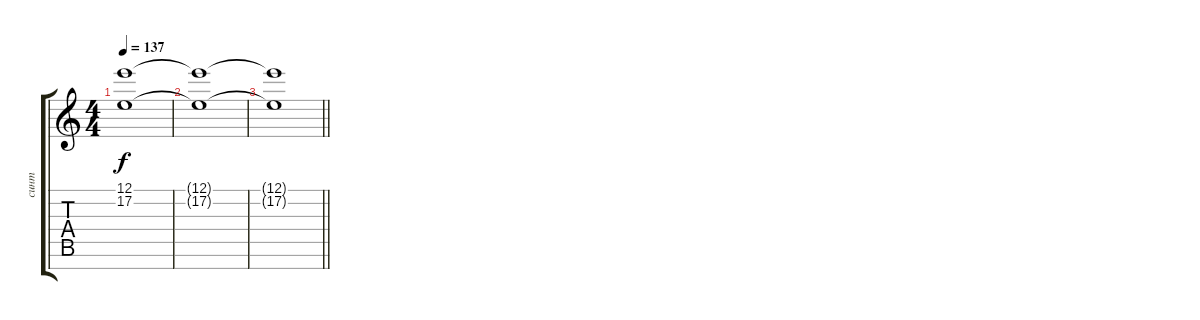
\track ("синт" "синт") {instrument vibraphone}
\staff {score tabs}
\tuning (E5 B3 G3 D3 A2 E2 B1) {hide}
\ts (4 4)
\tempo 137
\clef g2
\ks c
(12.1{t} 17.2{t}).1{dy f volume 8 instrument stringensemble1} |
(12.1{t} 17.2{t}).1{volume 8 instrument stringensemble1} |
\barLineRight lightlight
(12.1{t} 17.2{t}).1{volume 8 instrument stringensemble1}
